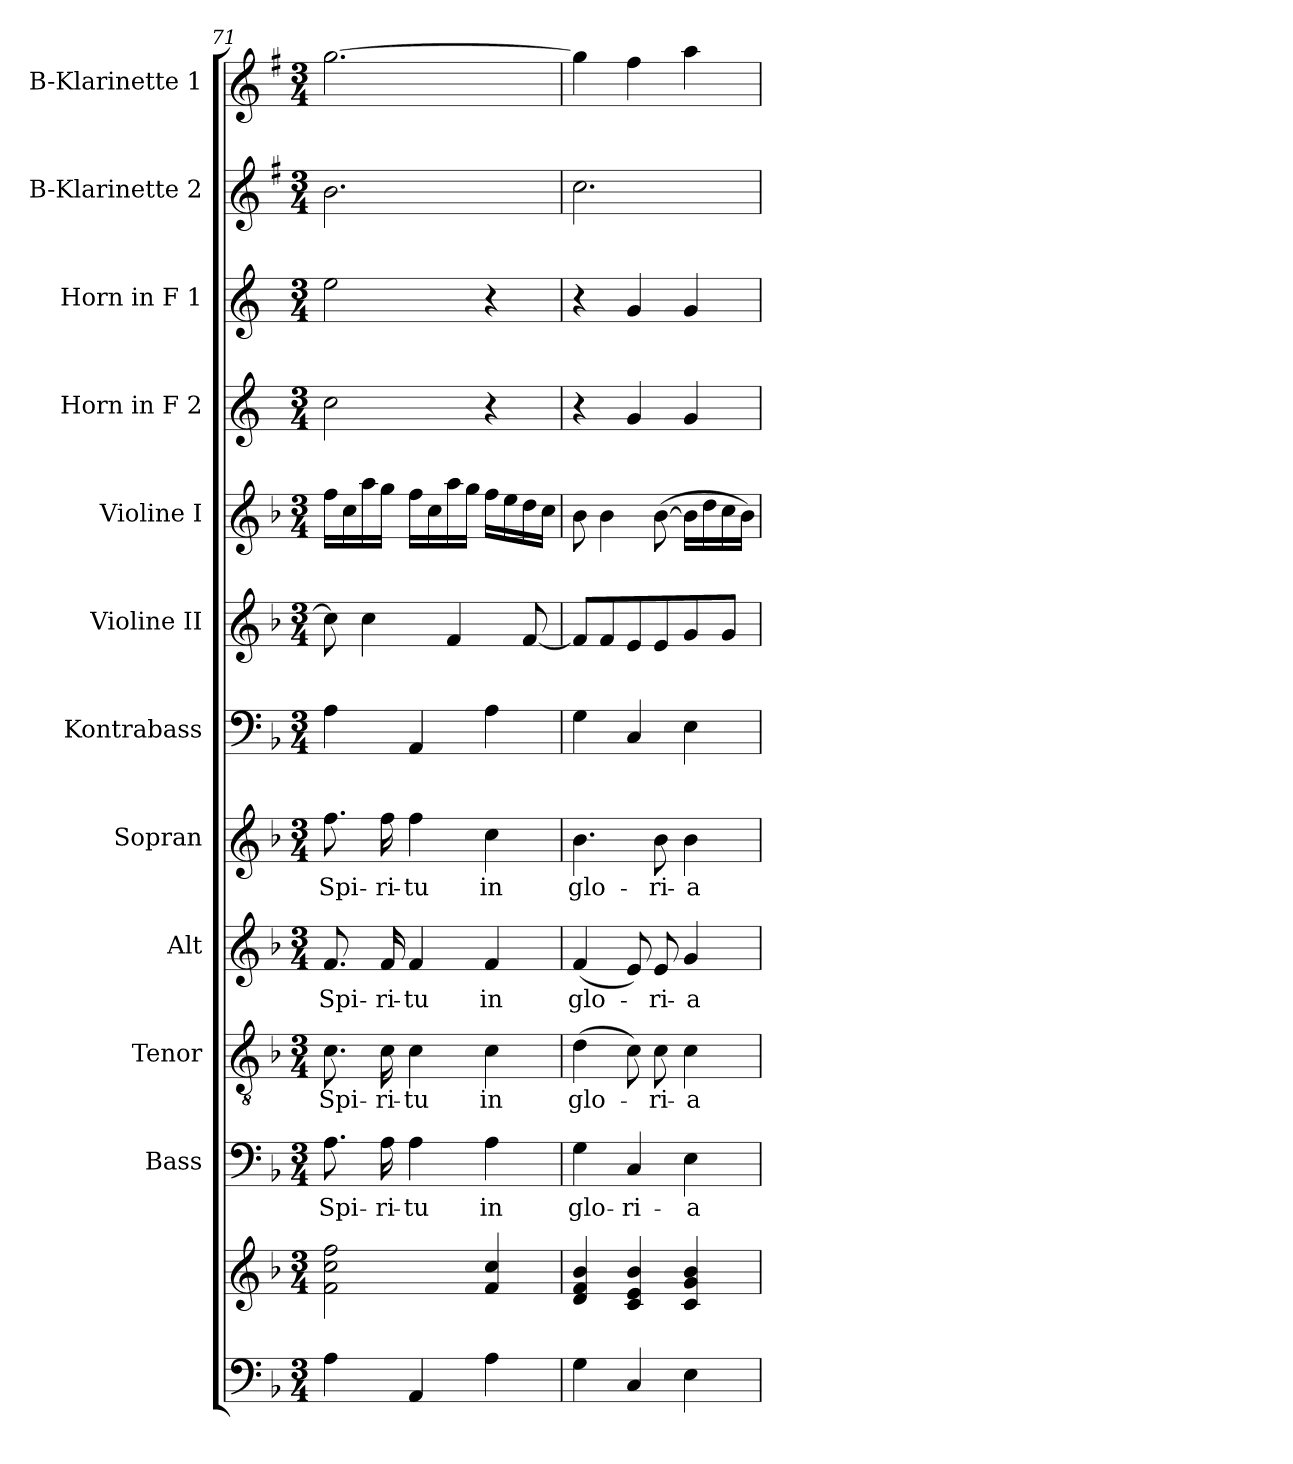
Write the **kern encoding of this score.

**kern	**kern	**kern	**text	**kern	**text	**kern	**text	**kern	**text	**kern	**kern	**kern	**kern	**kern	**kern	**kern
*part12	*part12	*part11	*part11	*part10	*part10	*part9	*part9	*part8	*part8	*part7	*part6	*part5	*part4	*part3	*part2	*part1
*staff13	*staff12	*staff11	*staff11	*staff10	*staff10	*staff9	*staff9	*staff8	*staff8	*staff7	*staff6	*staff5	*staff4	*staff3	*staff2	*staff1
*	*	*I"Bass	*	*I"Tenor	*	*I"Alt	*	*I"Sopran	*	*I"Kontrabass	*I"Violine II	*I"Violine I	*I"Horn in F 2	*I"Horn in F 1	*I"B-Klarinette 2	*I"B-Klarinette 1
*	*	*I'B.	*	*I'T.	*	*I'A.	*	*I'S.	*	*I'Kb.	*I'Vl. II	*I'Vl. I	*	*	*I'B Kl. 2	*I'B Kl. 1
!!LO:PB:g=z
*clefF4	*clefG2	*clefF4	*	*clefGv2	*	*clefG2	*	*clefG2	*	*clefF4	*clefG2	*clefG2	*clefG2	*clefG2	*clefG2	*clefG2
*	*	*	*	*	*	*	*	*	*	*ITrd7c12	*	*	*ITrd4c7	*ITrd4c7	*ITrd1c2	*ITrd1c2
*k[b-]	*k[b-]	*k[b-]	*	*k[b-]	*	*k[b-]	*	*k[b-]	*	*k[b-]	*k[b-]	*k[b-]	*k[b-]	*k[b-]	*k[b-]	*k[b-]
*F:	*F:	*F:	*	*F:	*	*F:	*	*F:	*	*F:	*F:	*F:	*F:	*F:	*F:	*F:
*M3/4	*M3/4	*M3/4	*	*M3/4	*	*M3/4	*	*M3/4	*	*M3/4	*M3/4	*M3/4	*M3/4	*M3/4	*M3/4	*M3/4
=71	=71	=71	=71	=71	=71	=71	=71	=71	=71	=71	=71	=71	=71	=71	=71	=71
!	!	!	!LO:LY:b	!	!LO:LY:b	!	!LO:LY:b	!	!LO:LY:b	!	!	!	!	!	!	!
4A\	2f\ 2cc\ 2ff\	8.A\	Spi-	8.c\	Spi-	8.f/	Spi-	8.ff\	Spi-	4AA\	8cc\]	16ff\LL	2f\	2a\	2.a\	[2.ff\
.	.	.	.	.	.	.	.	.	.	.	.	16cc\	.	.	.	.
.	.	.	.	.	.	.	.	.	.	.	4cc\	16aa\	.	.	.	.
!	!	!	!LO:LY:b	!	!LO:LY:b	!	!LO:LY:b	!	!LO:LY:b	!	!	!	!	!	!	!
.	.	16A\	-ri-	16c\	-ri-	16f/	-ri-	16ff\	-ri-	.	.	16gg\JJ	.	.	.	.
!	!	!	!LO:LY:b	!	!LO:LY:b	!	!LO:LY:b	!	!LO:LY:b	!	!	!	!	!	!	!
4AA/	.	4A\	-tu	4c\	-tu	4f/	-tu	4ff\	-tu	4AAA/	.	16ff\LL	.	.	.	.
.	.	.	.	.	.	.	.	.	.	.	.	16cc\	.	.	.	.
.	.	.	.	.	.	.	.	.	.	.	4f/	16aa\	.	.	.	.
.	.	.	.	.	.	.	.	.	.	.	.	16gg\JJ	.	.	.	.
!	!	!	!LO:LY:b	!	!LO:LY:b	!	!LO:LY:b	!	!LO:LY:b	!	!	!	!	!	!	!
4A\	4f/ 4cc/	4A\	in	4c\	in	4f/	in	4cc\	in	4AA\	.	16ff\LL	4r	4r	.	.
.	.	.	.	.	.	.	.	.	.	.	.	16ee\	.	.	.	.
.	.	.	.	.	.	.	.	.	.	.	[8f/	16dd\	.	.	.	.
.	.	.	.	.	.	.	.	.	.	.	.	16cc\JJ	.	.	.	.
=72	=72	=72	=72	=72	=72	=72	=72	=72	=72	=72	=72	=72	=72	=72	=72	=72
!	!	!	!LO:LY:b	!	!LO:LY:b	!	!LO:LY:b	!	!LO:LY:b	!	!	!	!	!	!	!
4G\	4d/ 4f/ 4b-/	4G\	glo-	(>4d\	glo-	(<4f/	glo-	4.b-\	glo-	4GG\	8f/L]	8b-\	4r	4r	2.b-\	4ff\]
.	.	.	.	.	.	.	.	.	.	.	8f/	4b-\	.	.	.	.
!	!	!	!LO:LY:b	!	!	!	!	!	!	!	!	!	!	!	!	!
4C/	4c/ 4e/ 4b-/	4C/	-ri-	8c\)	.	8e/)	.	.	.	4CC/	8e/	.	4c/	4c/	.	4ee\
!	!	!	!	!	!LO:LY:b	!	!LO:LY:b	!	!LO:LY:b	!	!	!	!	!	!	!
.	.	.	.	8c\	-ri-	8e/	-ri-	8b-\	-ri-	.	8e/	(>[8b-\	.	.	.	.
!	!	!	!LO:LY:b	!	!LO:LY:b	!	!LO:LY:b	!	!LO:LY:b	!	!	!	!	!	!	!
4E\	4c/ 4g/ 4b-/	4E\	-a	4c\	-a	4g/	-a	4b-\	-a	4EE\	8g/	16b-\LL]	4c/	4c/	.	4gg\
.	.	.	.	.	.	.	.	.	.	.	.	16dd\	.	.	.	.
.	.	.	.	.	.	.	.	.	.	.	8g/J	16cc\	.	.	.	.
.	.	.	.	.	.	.	.	.	.	.	.	16b-\JJ)	.	.	.	.
=	=	=	=	=	=	=	=	=	=	=	=	=	=	=	=	=
*-	*-	*-	*-	*-	*-	*-	*-	*-	*-	*-	*-	*-	*-	*-	*-	*-
